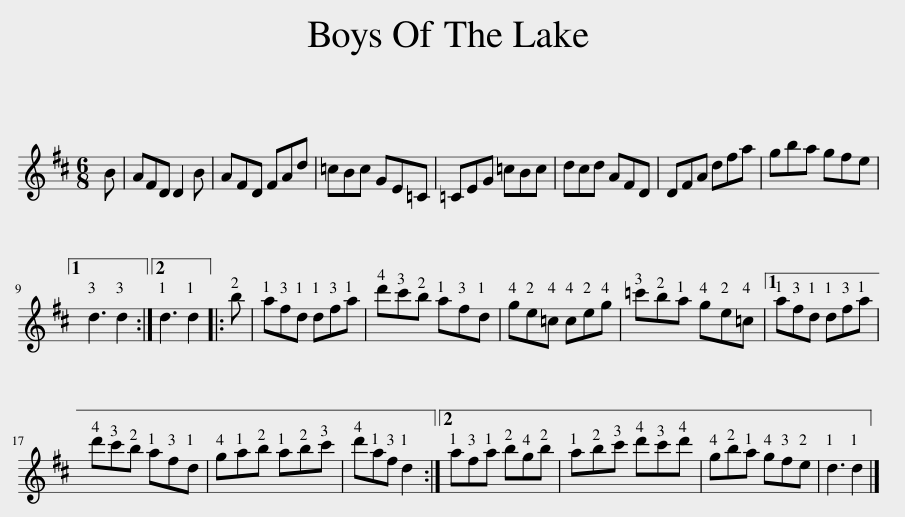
X:1
L:1/8
M:6/8
I:linebreak $
K:D
V:1 treble
V:1
 B | AFD D2 B | AFD FAd | =cBc GE=C | =CEG =cBc | %5
 dcd AFD | DFA dfa | gba gfe |1$ d3 d2 :|2 d3 d2 |: %10
 b | afd dfa | d'c'b afd | ge=c ceg | =c'ba ge=c |1 %15
 afd dfa |$ d'c'b afd | gab abc' | d'af d2 :|2 afa bgb | %20
 abc' d'c'd' | gba gfe | d3 d2 |] %23
